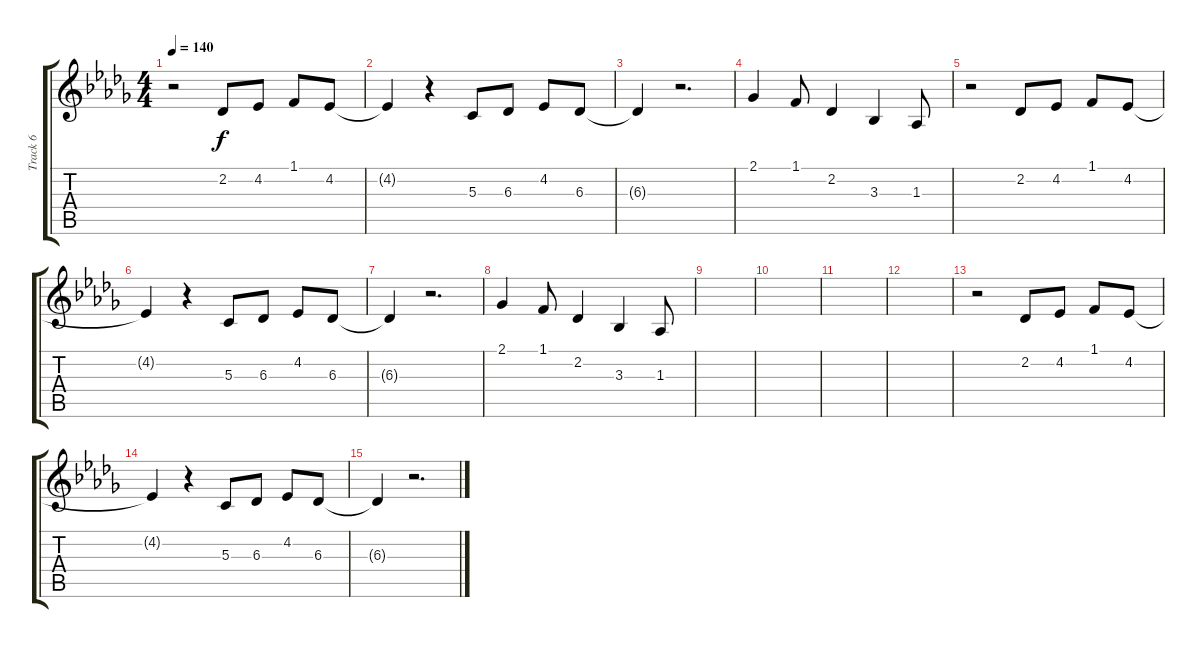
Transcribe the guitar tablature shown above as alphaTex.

\track ("Track 6" "Track 6") {instrument acousticgrandpiano}
\staff {score tabs}
\tuning (E4 B3 G3 D3 A2 E2) {hide}
\ts (4 4)
\tempo 140
\clef g2
\ks db
r.2{dy f} 2.2.8 4.2.8 1.1.8 4.2.8 |
4.2{t}.4 r.4 5.3.8 6.3.8 4.2.8 6.3.8 |
6.3{t}.4 r.2{d} |
2.1.4 1.1.8 2.2.4 3.3.4 1.3.8 |
r.2 2.2.8 4.2.8 1.1.8 4.2.8 |
4.2{t}.4 r.4 5.3.8 6.3.8 4.2.8 6.3.8 |
6.3{t}.4 r.2{d} |
2.1.4 1.1.8 2.2.4 3.3.4 1.3.8 |
|
|
|
|
r.2 2.2.8 4.2.8 1.1.8 4.2.8 |
4.2{t}.4 r.4 5.3.8 6.3.8 4.2.8 6.3.8 |
6.3{t}.4 r.2{d}
